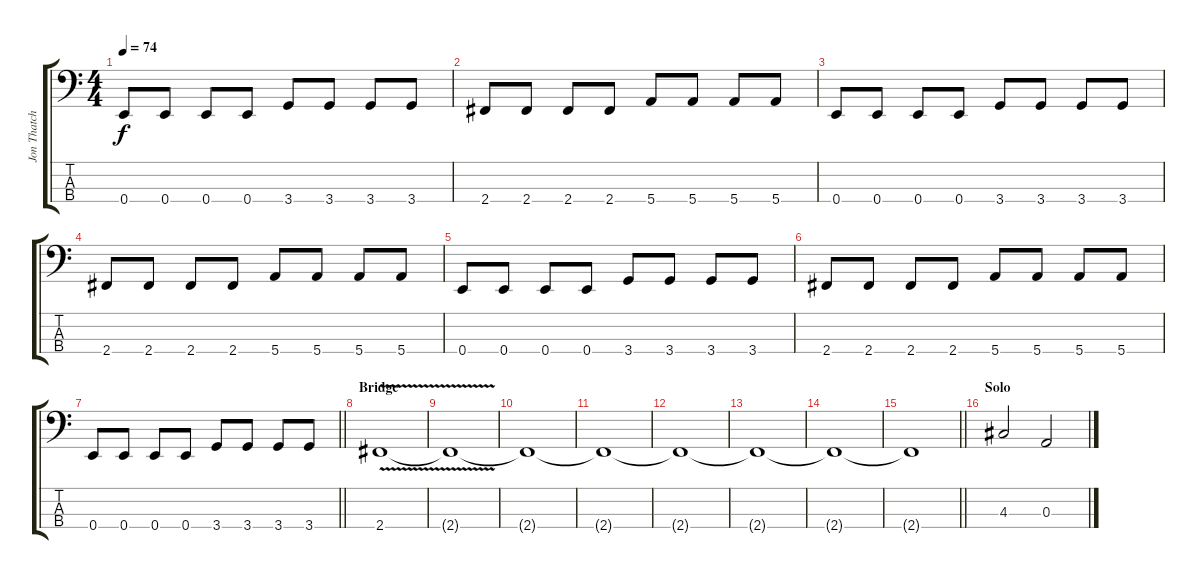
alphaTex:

\track ("Jon Thatcher" "Jon Thatch") {instrument electricbassfinger}
\staff {score tabs}
\tuning (G2 D2 A1 E1) {hide}
\ts (4 4)
\tempo 74
\clef f4
\ks c
0.4.8{dy f} 0.4.8 0.4.8 0.4.8 3.4.8 3.4.8 3.4.8 3.4.8 |
2.4.8 2.4.8 2.4.8 2.4.8 5.4.8 5.4.8 5.4.8 5.4.8 |
0.4.8 0.4.8 0.4.8 0.4.8 3.4.8 3.4.8 3.4.8 3.4.8 |
2.4.8 2.4.8 2.4.8 2.4.8 5.4.8 5.4.8 5.4.8 5.4.8 |
0.4.8 0.4.8 0.4.8 0.4.8 3.4.8 3.4.8 3.4.8 3.4.8 |
2.4.8 2.4.8 2.4.8 2.4.8 5.4.8 5.4.8 5.4.8 5.4.8 |
\barLineRight lightlight
0.4.8 0.4.8 0.4.8 0.4.8 3.4.8 3.4.8 3.4.8 3.4.8 |
\section ("" "Bridge")
2.4{v}.1 |
2.4{t}.1 |
2.4{t}.1 |
2.4{t}.1 |
2.4{t}.1 |
2.4{t}.1 |
2.4{t}.1 |
\barLineRight lightlight
2.4{t}.1 |
\section ("" "Solo")
4.3.2 0.3.2
